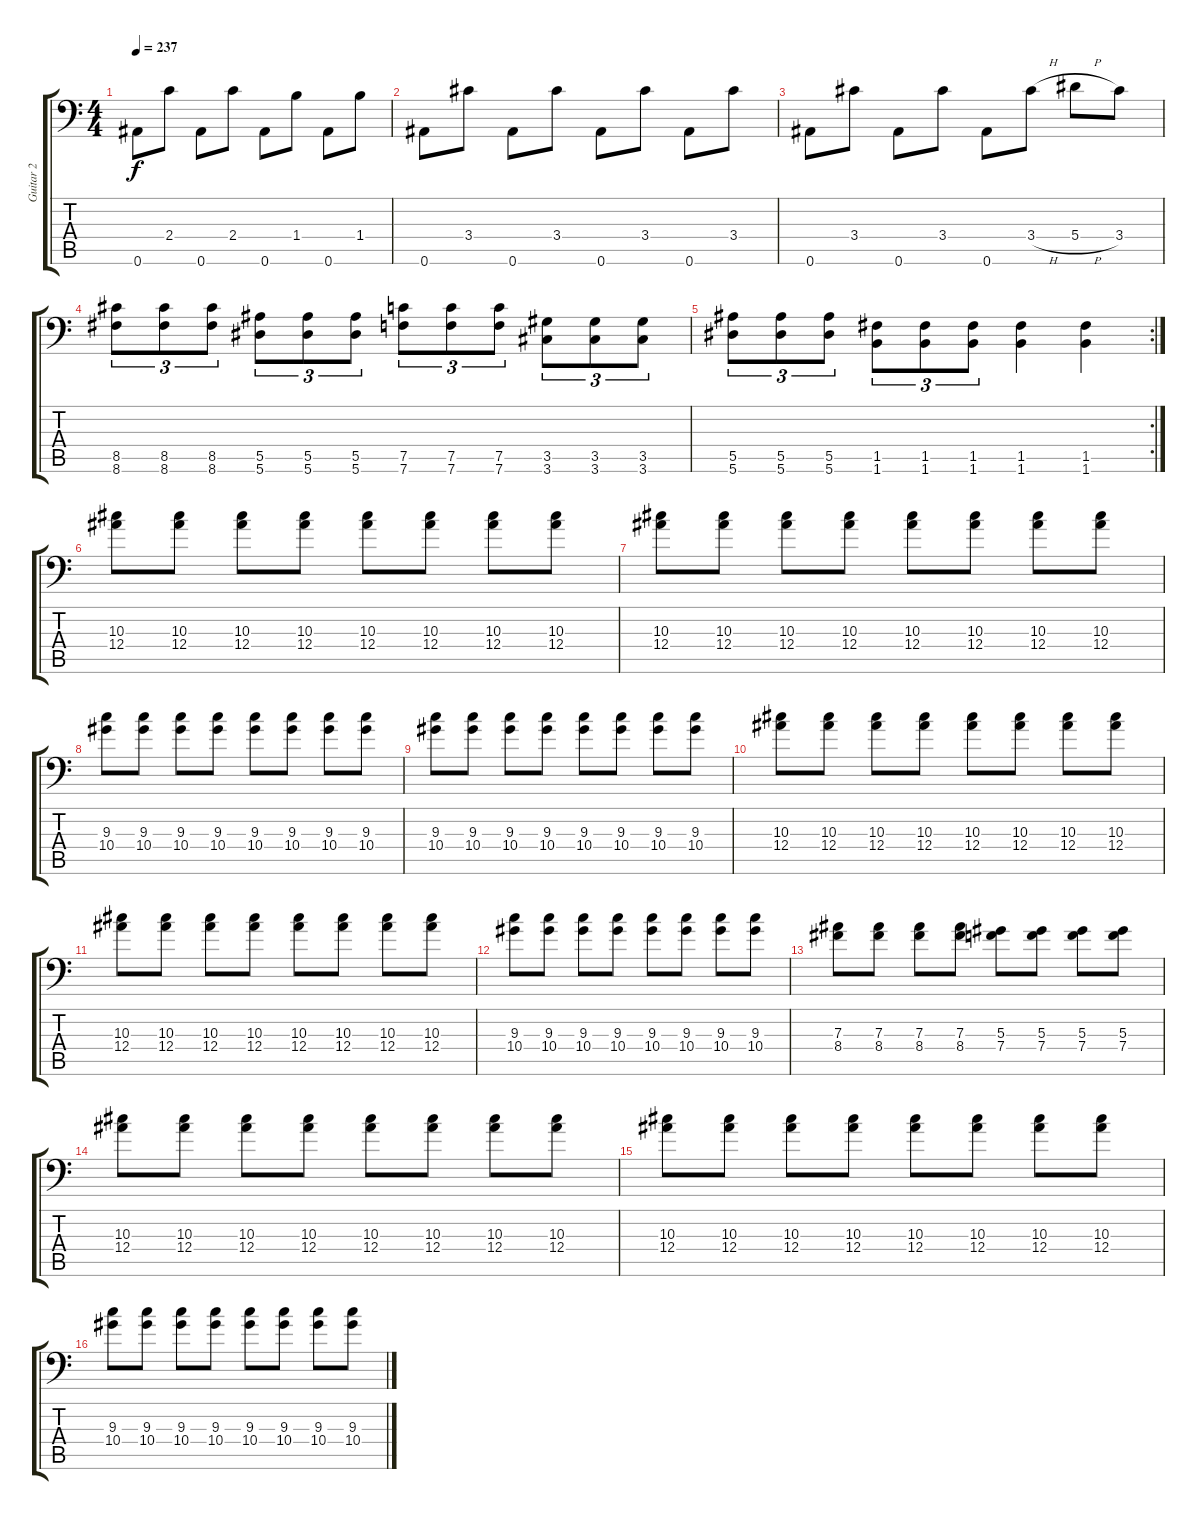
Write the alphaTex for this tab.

\track ("Guitar 2" "Guitar 2") {instrument distortionguitar}
\staff {score tabs}
\tuning (C4 G3 Eb3 Bb2 F2 Bb1) {hide}
\ts (4 4)
\tempo 237
\clef f4
\ks c
0.6.8{dy f} 2.4.8 0.6.8 2.4.8 0.6.8 1.4.8 0.6.8 1.4.8 |
0.6.8 3.4.8 0.6.8 3.4.8 0.6.8 3.4.8 0.6.8 3.4.8 |
0.6.8 3.4.8 0.6.8 3.4.8 0.6.8 3.4{h}.8 5.4{h}.8 3.4.8 |
(8.5 8.6).8{tu (3 2)} (8.5 8.6).8{tu (3 2)} (8.5 8.6).8{tu (3 2)} (5.5 5.6).8{tu (3 2)} (5.5 5.6).8{tu (3 2)} (5.5 5.6).8{tu (3 2)} (7.5 7.6).8{tu (3 2)} (7.5 7.6).8{tu (3 2)} (7.5 7.6).8{tu (3 2)} (3.5 3.6).8{tu (3 2)} (3.5 3.6).8{tu (3 2)} (3.5 3.6).8{tu (3 2)} |
\rc 2
(5.5 5.6).8{tu (3 2)} (5.5 5.6).8{tu (3 2)} (5.5 5.6).8{tu (3 2)} (1.5 1.6).8{tu (3 2)} (1.5 1.6).8{tu (3 2)} (1.5 1.6).8{tu (3 2)} (1.5 1.6).4 (1.5 1.6).4 |
(10.3 12.4).8 (10.3 12.4).8 (10.3 12.4).8 (10.3 12.4).8 (10.3 12.4).8 (10.3 12.4).8 (10.3 12.4).8 (10.3 12.4).8 |
(10.3 12.4).8 (10.3 12.4).8 (10.3 12.4).8 (10.3 12.4).8 (10.3 12.4).8 (10.3 12.4).8 (10.3 12.4).8 (10.3 12.4).8 |
(9.3 10.4).8 (9.3 10.4).8 (9.3 10.4).8 (9.3 10.4).8 (9.3 10.4).8 (9.3 10.4).8 (9.3 10.4).8 (9.3 10.4).8 |
(9.3 10.4).8 (9.3 10.4).8 (9.3 10.4).8 (9.3 10.4).8 (9.3 10.4).8 (9.3 10.4).8 (9.3 10.4).8 (9.3 10.4).8 |
(10.3 12.4).8 (10.3 12.4).8 (10.3 12.4).8 (10.3 12.4).8 (10.3 12.4).8 (10.3 12.4).8 (10.3 12.4).8 (10.3 12.4).8 |
(10.3 12.4).8 (10.3 12.4).8 (10.3 12.4).8 (10.3 12.4).8 (10.3 12.4).8 (10.3 12.4).8 (10.3 12.4).8 (10.3 12.4).8 |
(9.3 10.4).8 (9.3 10.4).8 (9.3 10.4).8 (9.3 10.4).8 (9.3 10.4).8 (9.3 10.4).8 (9.3 10.4).8 (9.3 10.4).8 |
(7.3 8.4).8 (7.3 8.4).8 (7.3 8.4).8 (7.3 8.4).8 (5.3 7.4).8 (5.3 7.4).8 (5.3 7.4).8 (5.3 7.4).8 |
(10.3 12.4).8 (10.3 12.4).8 (10.3 12.4).8 (10.3 12.4).8 (10.3 12.4).8 (10.3 12.4).8 (10.3 12.4).8 (10.3 12.4).8 |
(10.3 12.4).8 (10.3 12.4).8 (10.3 12.4).8 (10.3 12.4).8 (10.3 12.4).8 (10.3 12.4).8 (10.3 12.4).8 (10.3 12.4).8 |
(9.3 10.4).8 (9.3 10.4).8 (9.3 10.4).8 (9.3 10.4).8 (9.3 10.4).8 (9.3 10.4).8 (9.3 10.4).8 (9.3 10.4).8
